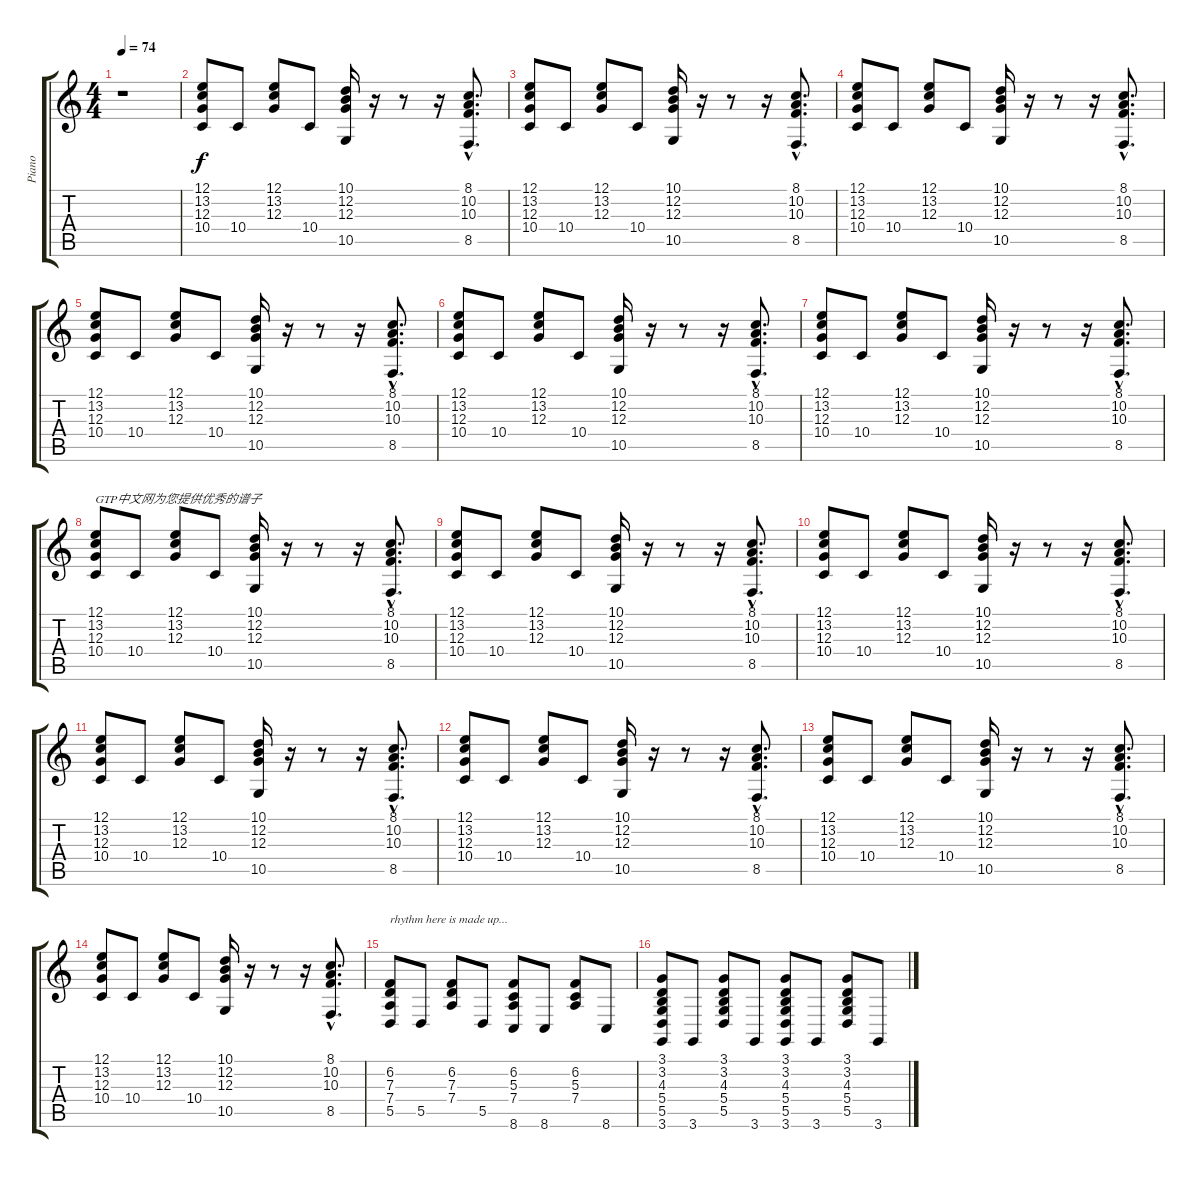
\track ("Piano" "Piano") {instrument acousticgrandpiano}
\staff {score tabs}
\tuning (E4 B3 G3 D3 A2 E2) {hide}
\ts (4 4)
\tempo 74
\clef g2
\ks c
r.1{dy f instrument acousticgrandpiano} |
(12.1 13.2 12.3 10.4).8 10.4.8 (12.1 13.2 12.3).8 10.4.8 (10.1 12.2 12.3 10.5).16 r.16 r.8 r.16 (8.1{hac} 10.2{hac} 10.3{hac} 8.5{hac}).8{d} |
(12.1 13.2 12.3 10.4).8 10.4.8 (12.1 13.2 12.3).8 10.4.8 (10.1 12.2 12.3 10.5).16 r.16 r.8 r.16 (8.1{hac} 10.2{hac} 10.3{hac} 8.5{hac}).8{d} |
(12.1 13.2 12.3 10.4).8 10.4.8 (12.1 13.2 12.3).8 10.4.8 (10.1 12.2 12.3 10.5).16 r.16 r.8 r.16 (8.1{hac} 10.2{hac} 10.3{hac} 8.5{hac}).8{d} |
(12.1 13.2 12.3 10.4).8 10.4.8 (12.1 13.2 12.3).8 10.4.8 (10.1 12.2 12.3 10.5).16 r.16 r.8 r.16 (8.1{hac} 10.2{hac} 10.3{hac} 8.5{hac}).8{d} |
(12.1 13.2 12.3 10.4).8 10.4.8 (12.1 13.2 12.3).8 10.4.8 (10.1 12.2 12.3 10.5).16 r.16 r.8 r.16 (8.1{hac} 10.2{hac} 10.3{hac} 8.5{hac}).8{d} |
(12.1 13.2 12.3 10.4).8 10.4.8 (12.1 13.2 12.3).8 10.4.8 (10.1 12.2 12.3 10.5).16 r.16 r.8 r.16 (8.1{hac} 10.2{hac} 10.3{hac} 8.5{hac}).8{d} |
(12.1 13.2 12.3 10.4).8{txt "GTP中文网为您提供优秀的谱子"} 10.4.8 (12.1 13.2 12.3).8 10.4.8 (10.1 12.2 12.3 10.5).16 r.16 r.8 r.16 (8.1{hac} 10.2{hac} 10.3{hac} 8.5{hac}).8{d} |
(12.1 13.2 12.3 10.4).8 10.4.8 (12.1 13.2 12.3).8 10.4.8 (10.1 12.2 12.3 10.5).16 r.16 r.8 r.16 (8.1{hac} 10.2{hac} 10.3{hac} 8.5{hac}).8{d} |
(12.1 13.2 12.3 10.4).8 10.4.8 (12.1 13.2 12.3).8 10.4.8 (10.1 12.2 12.3 10.5).16 r.16 r.8 r.16 (8.1{hac} 10.2{hac} 10.3{hac} 8.5{hac}).8{d} |
(12.1 13.2 12.3 10.4).8 10.4.8 (12.1 13.2 12.3).8 10.4.8 (10.1 12.2 12.3 10.5).16 r.16 r.8 r.16 (8.1{hac} 10.2{hac} 10.3{hac} 8.5{hac}).8{d} |
(12.1 13.2 12.3 10.4).8 10.4.8 (12.1 13.2 12.3).8 10.4.8 (10.1 12.2 12.3 10.5).16 r.16 r.8 r.16 (8.1{hac} 10.2{hac} 10.3{hac} 8.5{hac}).8{d} |
(12.1 13.2 12.3 10.4).8 10.4.8 (12.1 13.2 12.3).8 10.4.8 (10.1 12.2 12.3 10.5).16 r.16 r.8 r.16 (8.1{hac} 10.2{hac} 10.3{hac} 8.5{hac}).8{d} |
(12.1 13.2 12.3 10.4).8 10.4.8 (12.1 13.2 12.3).8 10.4.8 (10.1 12.2 12.3 10.5).16 r.16 r.8 r.16 (8.1{hac} 10.2{hac} 10.3{hac} 8.5{hac}).8{d} |
(6.2 7.3 7.4 5.5).8{txt "rhythm here is made up..."} 5.5.8 (6.2 7.3 7.4).8 5.5.8 (6.2 5.3 7.4 8.6).8 8.6.8 (6.2 5.3 7.4).8 8.6.8 |
(3.1 3.2 4.3 5.4 5.5 3.6).8 3.6.8 (3.1 3.2 4.3 5.4 5.5).8 3.6.8 (3.1 3.2 4.3 5.4 5.5 3.6).8 3.6.8 (3.1 3.2 4.3 5.4 5.5).8 3.6.8
